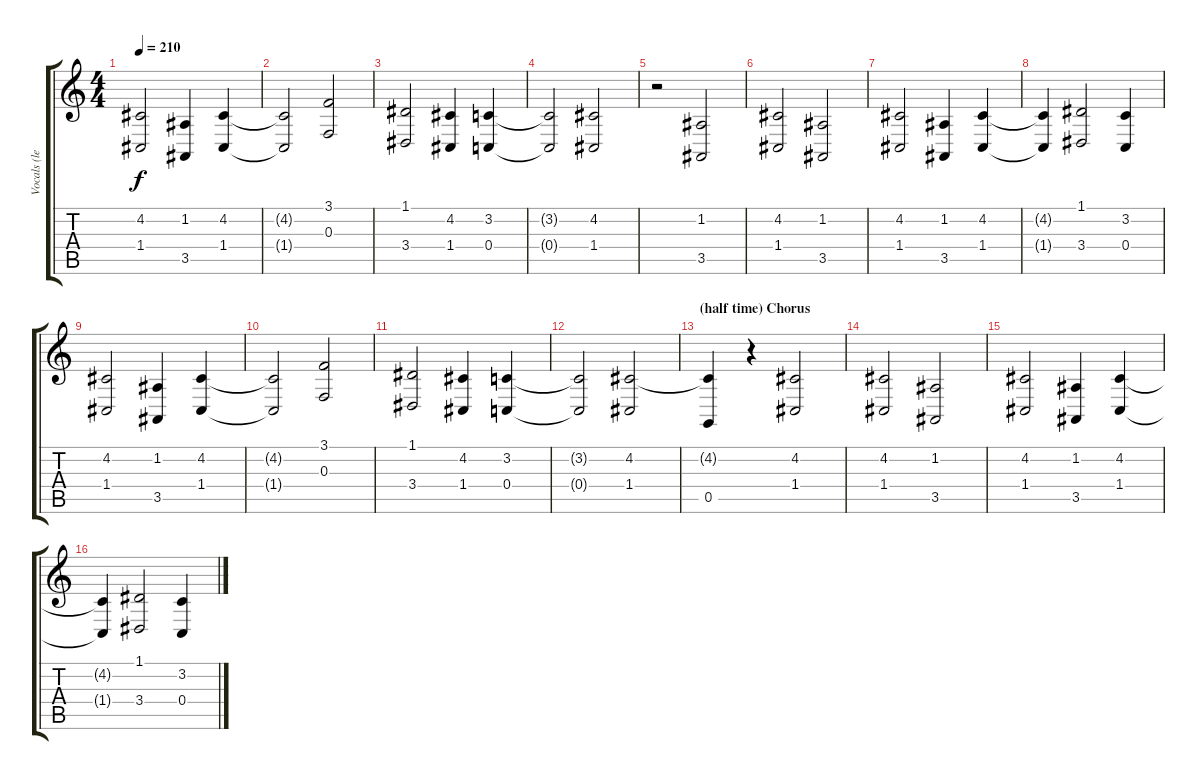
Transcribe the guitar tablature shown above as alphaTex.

\track ("Vocals (lead)" "Vocals (le") {instrument stringensemble1}
\staff {score tabs}
\tuning (D4 A3 F3 C3 G2 C2) {hide}
\ts (4 4)
\tempo 210
\clef g2
\ks c
(4.2 1.4).2{dy f} (1.2 3.5).4 (4.2 1.4).4 |
(4.2{t} 1.4{t}).2 (3.1 0.3).2 |
(1.1 3.4).2 (4.2 1.4).4 (3.2 0.4).4 |
(3.2{t} 0.4{t}).2 (4.2 1.4).2 |
r.2 (1.2 3.5).2 |
(4.2 1.4).2 (1.2 3.5).2 |
(4.2 1.4).2 (1.2 3.5).4 (4.2 1.4).4 |
(4.2{t} 1.4{t}).4 (1.1 3.4).2 (3.2 0.4).4 |
(4.2 1.4).2 (1.2 3.5).4 (4.2 1.4).4 |
(4.2{t} 1.4{t}).2 (3.1 0.3).2 |
(1.1 3.4).2 (4.2 1.4).4 (3.2 0.4).4 |
(3.2{t} 0.4{t}).2 (4.2 1.4).2 |
\section ("" "(half time) Chorus")
(4.2{t} 0.5).4 r.4 (4.2 1.4).2{instrument lead2sawtooth} |
(4.2 1.4).2 (1.2 3.5).2 |
(4.2 1.4).2 (1.2 3.5).4 (4.2 1.4).4 |
(4.2{t} 1.4{t}).4 (1.1 3.4).2 (3.2 0.4).4
